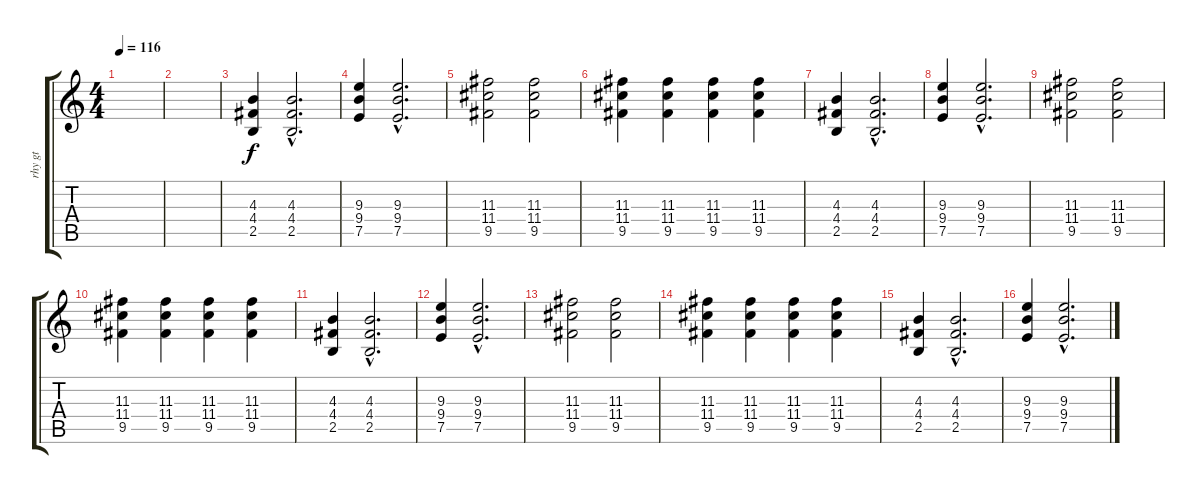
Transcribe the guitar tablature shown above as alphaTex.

\track ("rhy gt" "rhy gt") {instrument acousticguitarsteel}
\staff {score tabs}
\tuning (E4 B3 G3 D3 A2 E2) {hide}
\ts (4 4)
\tempo 116
\clef g2
\ks c
|
|
(4.3 4.4 2.5).4 (4.3{hac} 4.4{hac} 2.5{hac}).2{d} |
(9.3 9.4 7.5).4 (9.3{hac} 9.4{hac} 7.5{hac}).2{d} |
(11.3 11.4 9.5).2 (11.3 11.4 9.5).2 |
(11.3 11.4 9.5).4 (11.3 11.4 9.5).4 (11.3 11.4 9.5).4 (11.3 11.4 9.5).4 |
(4.3 4.4 2.5).4 (4.3{hac} 4.4{hac} 2.5{hac}).2{d} |
(9.3 9.4 7.5).4 (9.3{hac} 9.4{hac} 7.5{hac}).2{d} |
(11.3 11.4 9.5).2 (11.3 11.4 9.5).2 |
(11.3 11.4 9.5).4 (11.3 11.4 9.5).4 (11.3 11.4 9.5).4 (11.3 11.4 9.5).4 |
(4.3 4.4 2.5).4 (4.3{hac} 4.4{hac} 2.5{hac}).2{d} |
(9.3 9.4 7.5).4 (9.3{hac} 9.4{hac} 7.5{hac}).2{d} |
(11.3 11.4 9.5).2 (11.3 11.4 9.5).2 |
(11.3 11.4 9.5).4 (11.3 11.4 9.5).4 (11.3 11.4 9.5).4 (11.3 11.4 9.5).4 |
(4.3 4.4 2.5).4 (4.3{hac} 4.4{hac} 2.5{hac}).2{d} |
(9.3 9.4 7.5).4 (9.3{hac} 9.4{hac} 7.5{hac}).2{d}
